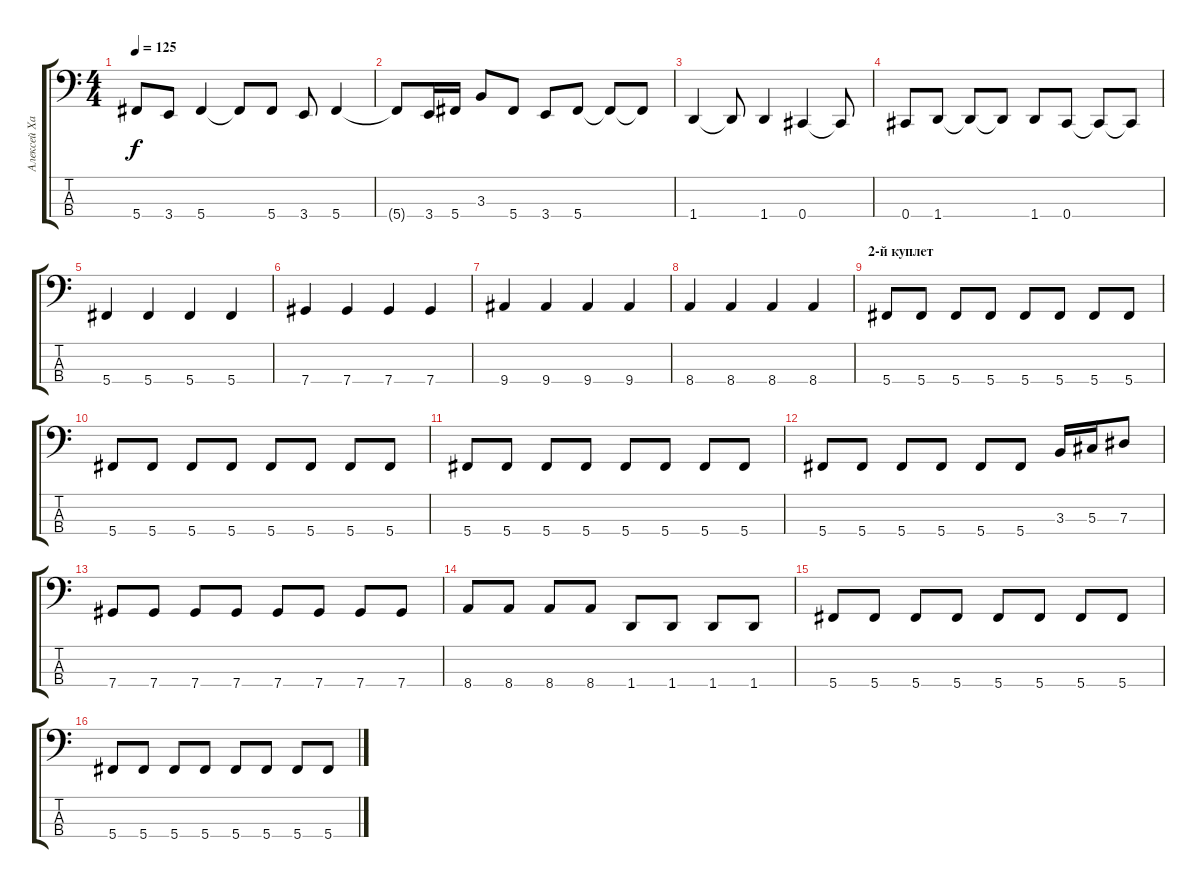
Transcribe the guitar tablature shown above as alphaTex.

\track ("Алексей Харьков" "Алексей Ха") {instrument electricbassfinger}
\staff {score tabs}
\tuning (Gb2 Db2 Ab1 Db1) {hide}
\ts (4 4)
\tempo 125
\clef f4
\ks c
5.4.8{dy f} 3.4.8 5.4.4 5.4{t}.8 5.4.8 3.4.8 5.4.4 |
5.4{t}.8 3.4.16 5.4.16 3.3.8 5.4.8 3.4.8 5.4.8 5.4{t}.8 5.4{t}.8 |
1.4.4 1.4{t}.8 1.4.4 0.4.4 0.4{t}.8 |
0.4.8 1.4.8 1.4{t}.8 1.4{t}.8 1.4.8 0.4.8 0.4{t}.8 0.4{t}.8 |
5.4.4 5.4.4 5.4.4 5.4.4 |
7.4.4 7.4.4 7.4.4 7.4.4 |
9.4.4 9.4.4 9.4.4 9.4.4 |
8.4.4 8.4.4 8.4.4 8.4.4 |
\section ("" "2-й куплет")
5.4.8 5.4.8 5.4.8 5.4.8 5.4.8 5.4.8 5.4.8 5.4.8 |
5.4.8 5.4.8 5.4.8 5.4.8 5.4.8 5.4.8 5.4.8 5.4.8 |
5.4.8 5.4.8 5.4.8 5.4.8 5.4.8 5.4.8 5.4.8 5.4.8 |
5.4.8 5.4.8 5.4.8 5.4.8 5.4.8 5.4.8 3.3.16 5.3.16 7.3.8 |
7.4.8 7.4.8 7.4.8 7.4.8 7.4.8 7.4.8 7.4.8 7.4.8 |
8.4.8 8.4.8 8.4.8 8.4.8 1.4.8 1.4.8 1.4.8 1.4.8 |
5.4.8 5.4.8 5.4.8 5.4.8 5.4.8 5.4.8 5.4.8 5.4.8 |
5.4.8 5.4.8 5.4.8 5.4.8 5.4.8 5.4.8 5.4.8 5.4.8
